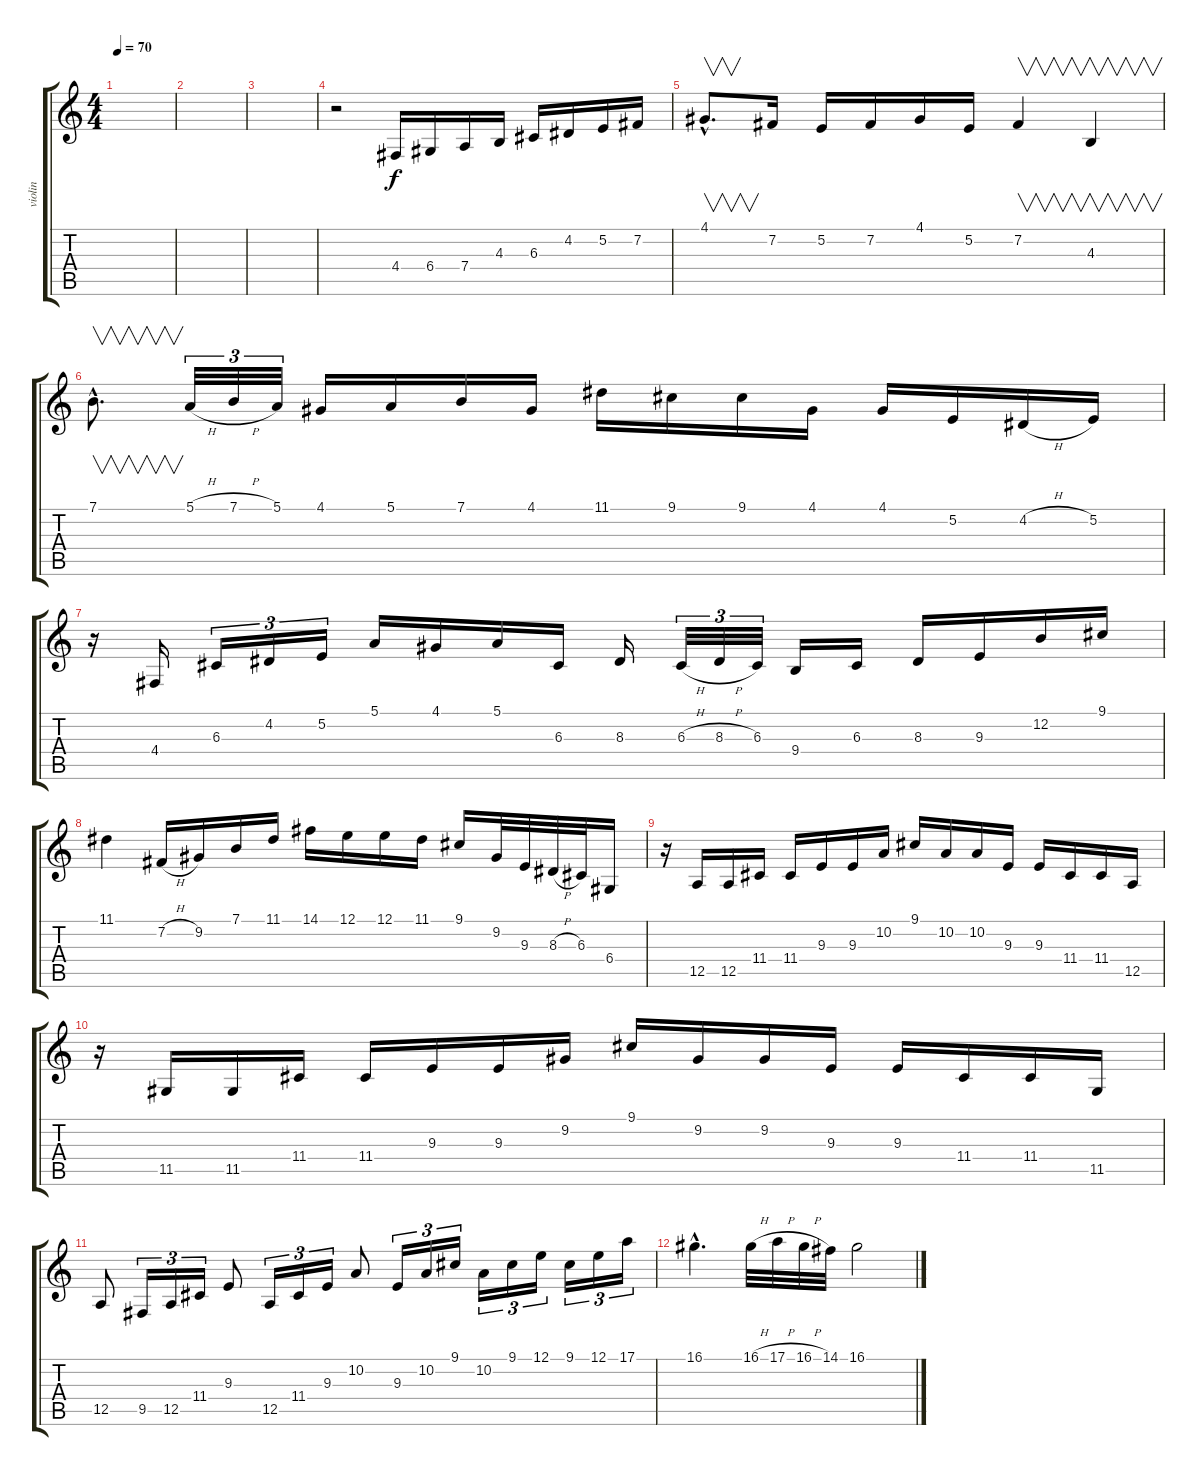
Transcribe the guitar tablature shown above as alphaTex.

\track ("violin" "violin") {instrument viola}
\staff {score tabs}
\tuning (E4 B3 G3 D3 A2 E2) {hide}
\ts (4 4)
\tempo 70
\clef g2
\ks c
|
|
|
r.2 4.4.16 6.4.16 7.4.16 4.3.16 6.3.16 4.2.16 5.2.16 7.2.16 |
4.1{hac}.8{v d} 7.2.16 5.2.16 7.2.16 4.1.16 5.2.16 7.2.4{v} 4.3.4{v} |
7.1{hac}.8{v d} 5.1{h}.32{tu (3 2)} 7.1{h}.32{tu (3 2)} 5.1.32{tu (3 2)} 4.1.16 5.1.16 7.1.16 4.1.16 11.1.16 9.1.16 9.1.16 4.1.16 4.1.16 5.2.16 4.2{h}.16 5.2.16 |
r.16 4.4.16 6.3.16{tu (3 2)} 4.2.16{tu (3 2)} 5.2.16{tu (3 2)} 5.1.16 4.1.16 5.1.16 6.3.16 8.3.16 6.3{h}.32{tu (3 2)} 8.3{h}.32{tu (3 2)} 6.3.32{tu (3 2)} 9.4.16 6.3.16 8.3.16 9.3.16 12.2.16 9.1.16 |
11.1.4 7.2{h}.16 9.2.16 7.1.16 11.1.16 14.1.16 12.1.16 12.1.16 11.1.16 9.1.16 9.2.32 9.3.32 8.3{h}.32 6.3.32 6.4.16 |
r.16 12.5.16 12.5.16 11.4.16 11.4.16 9.3.16 9.3.16 10.2.16 9.1.16 10.2.16 10.2.16 9.3.16 9.3.16 11.4.16 11.4.16 12.5.16 |
r.16 11.5.16 11.5.16 11.4.16 11.4.16 9.3.16 9.3.16 9.2.16 9.1.16 9.2.16 9.2.16 9.3.16 9.3.16 11.4.16 11.4.16 11.5.16 |
12.5.8 9.5.16{tu (3 2)} 12.5.16{tu (3 2)} 11.4.16{tu (3 2)} 9.3.8 12.5.16{tu (3 2)} 11.4.16{tu (3 2)} 9.3.16{tu (3 2)} 10.2.8 9.3.16{tu (3 2)} 10.2.16{tu (3 2)} 9.1.16{tu (3 2)} 10.2.16{tu (3 2)} 9.1.16{tu (3 2)} 12.1.16{tu (3 2)} 9.1.16{tu (3 2)} 12.1.16{tu (3 2)} 17.1.16{tu (3 2)} |
16.1{hac}.4{d} 16.1{h}.32 17.1{h}.32 16.1{h}.32 14.1.32 16.1.2
